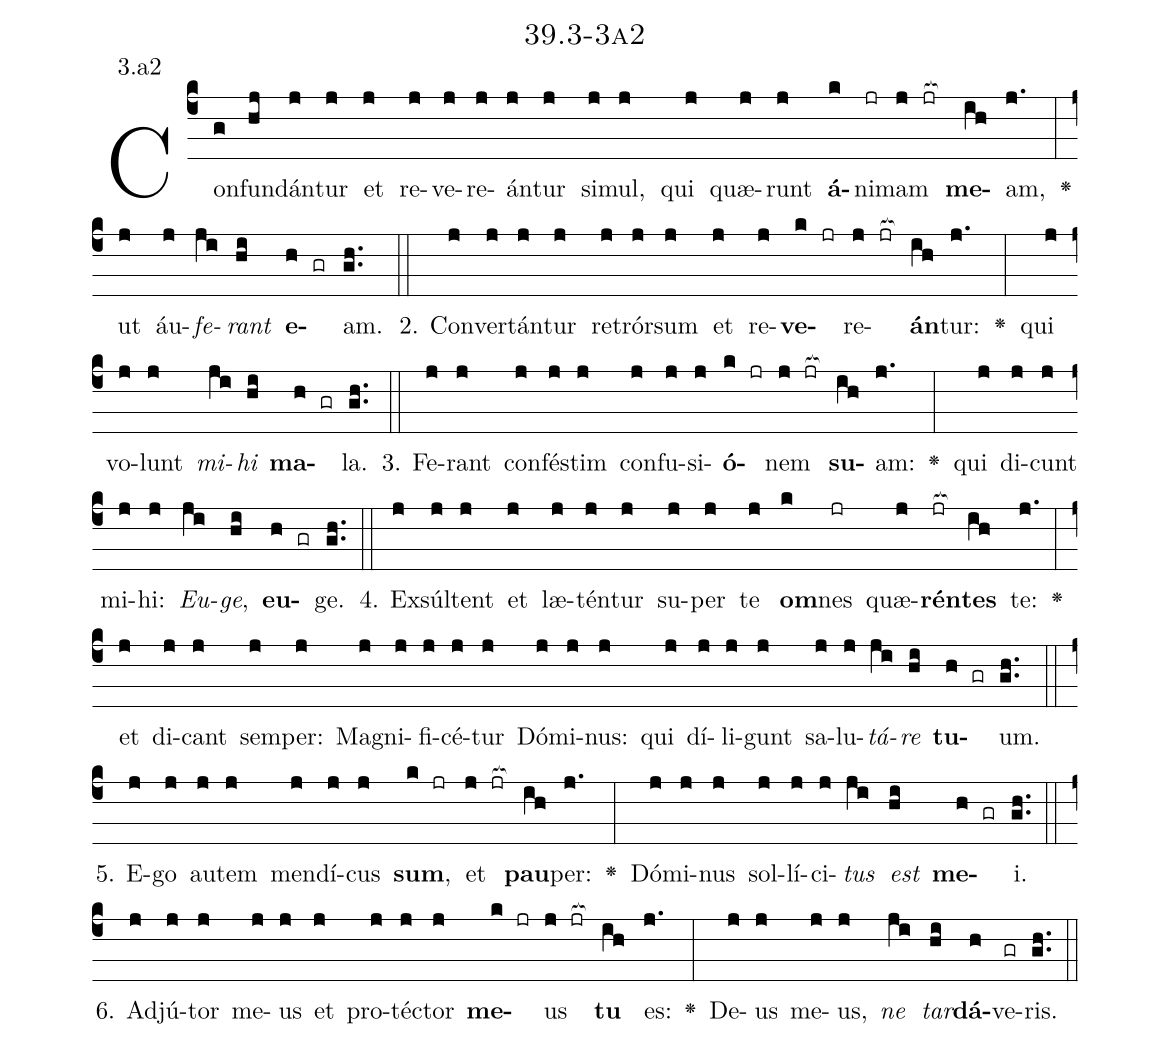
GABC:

name: 39.3-3a2;
annotation: 3.a2;
%%
(c4)Con(g)fun(hj)dán(j)tur(j) et(j) re(j)ve(j)re(j)án(j)tur(j) si(j)mul,(j) qui(j) quæ(j)runt(j) <b>á</b>(k)ni(jr)mam(j jr[ocb:1{]) <b>me</b>(ih[ocb:0}])am,(j.) <v>\greheightstar</v>(:) ut(j) áu(j)<i>fe</i>(ji)<i>rant</i>(hi) <b>e</b>(h gr)am.(gh..) (::)
2. Con(j)ver(j)tán(j)tur(j) re(j)trór(j)sum(j) et(j) re(j)<b>ve</b>(k jr)re(j jr[ocb:1{])<b>án</b>(ih[ocb:0}])tur:(j.) <v>\greheightstar</v>(:) qui(j) vo(j)lunt(j) <i>mi</i>(ji)<i>hi</i>(hi) <b>ma</b>(h gr)la.(gh..) (::)
3. Fe(j)rant(j) con(j)fés(j)tim(j) con(j)fu(j)si(j)<b>ó</b>(k jr)nem(j jr[ocb:1{]) <b>su</b>(ih[ocb:0}])am:(j.) <v>\greheightstar</v>(:) qui(j) di(j)cunt(j) mi(j)hi:(j) <i>Eu</i>(ji)<i>ge</i>,(hi) <b>eu</b>(h gr)ge.(gh..) (::)
4. Ex(j)súl(j)tent(j) et(j) læ(j)tén(j)tur(j) su(j)per(j) te(j) <b>om</b>(k)nes(jr) quæ(j)<b>rén</b>(jr[ocb:1{])<b>tes</b>(ih[ocb:0}]) te:(j.) <v>\greheightstar</v>(:) et(j) di(j)cant(j) sem(j)per:(j) Ma(j)gni(j)fi(j)cé(j)tur(j) Dó(j)mi(j)nus:(j) qui(j) dí(j)li(j)gunt(j) sa(j)lu(j)<i>tá</i>(ji)<i>re</i>(hi) <b>tu</b>(h gr)um.(gh..) (::)
5. E(j)go(j) au(j)tem(j) men(j)dí(j)cus(j) <b>sum</b>,(k jr) et(j jr[ocb:1{]) <b>pau</b>(ih[ocb:0}])per:(j.) <v>\greheightstar</v>(:) Dó(j)mi(j)nus(j) sol(j)lí(j)ci(j)<i>tus</i>(ji) <i>est</i>(hi) <b>me</b>(h gr)i.(gh..) (::)
6. Ad(j)jú(j)tor(j) me(j)us(j) et(j) pro(j)téc(j)tor(j) <b>me</b>(k jr)us(j jr[ocb:1{]) <b>tu</b>(ih[ocb:0}]) es:(j.) <v>\greheightstar</v>(:) De(j)us(j) me(j)us,(j) <i>ne</i>(ji) <i>tar</i>(hi)<b>dá</b>(h)ve(gr)ris.(gh..) (::)
